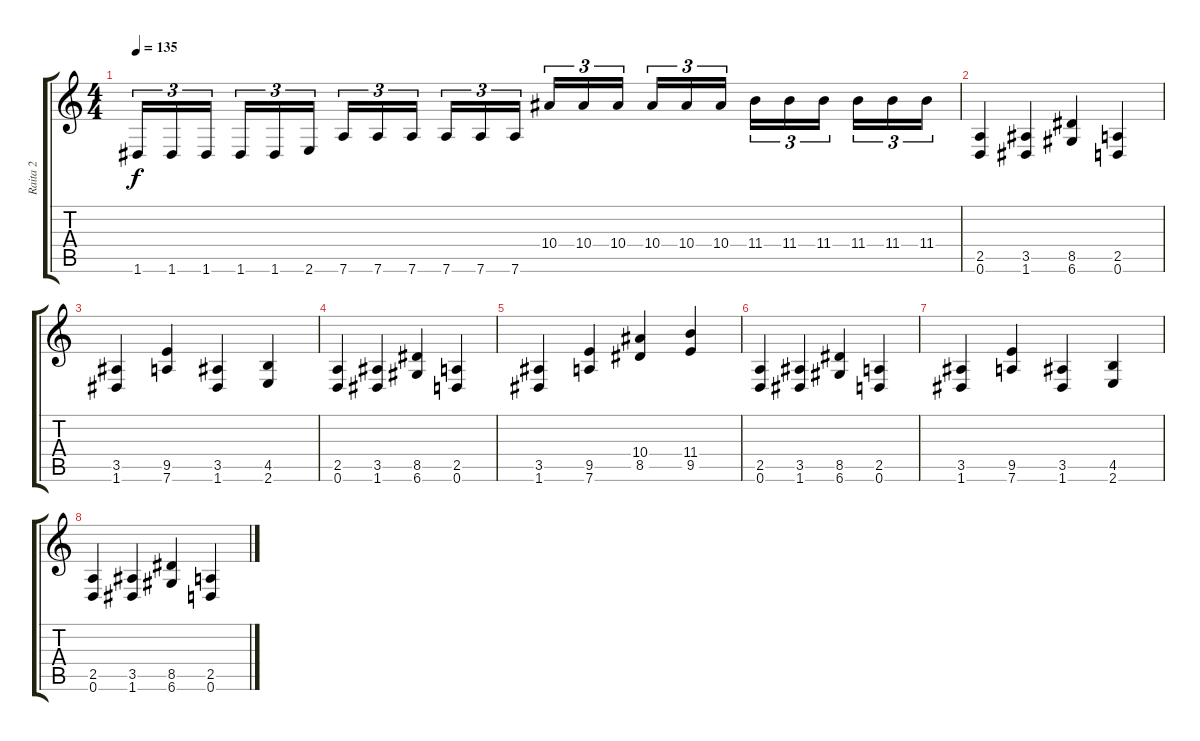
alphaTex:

\track ("Raita 2" "Raita 2") {instrument distortionguitar}
\staff {score tabs}
\tuning (D4 A3 F3 C3 G2 D2) {hide}
\ts (4 4)
\tempo 135
\clef g2
\ks c
1.6.16{tu (3 2) dy f} 1.6.16{tu (3 2)} 1.6.16{tu (3 2) beam splitsecondary} 1.6.16{tu (3 2)} 1.6.16{tu (3 2)} 2.6.16{tu (3 2)} 7.6.16{tu (3 2)} 7.6.16{tu (3 2)} 7.6.16{tu (3 2) beam splitsecondary} 7.6.16{tu (3 2)} 7.6.16{tu (3 2)} 7.6.16{tu (3 2)} 10.4.16{tu (3 2)} 10.4.16{tu (3 2)} 10.4.16{tu (3 2) beam splitsecondary} 10.4.16{tu (3 2)} 10.4.16{tu (3 2)} 10.4.16{tu (3 2)} 11.4.16{tu (3 2)} 11.4.16{tu (3 2)} 11.4.16{tu (3 2) beam splitsecondary} 11.4.16{tu (3 2)} 11.4.16{tu (3 2)} 11.4.16{tu (3 2)} |
(2.5 0.6).4 (3.5 1.6).4 (8.5 6.6).4 (2.5 0.6).4 |
(3.5 1.6).4 (9.5 7.6).4 (3.5 1.6).4 (4.5 2.6).4 |
(2.5 0.6).4 (3.5 1.6).4 (8.5 6.6).4 (2.5 0.6).4 |
(3.5 1.6).4 (9.5 7.6).4 (10.4 8.5).4 (11.4 9.5).4 |
(2.5 0.6).4 (3.5 1.6).4 (8.5 6.6).4 (2.5 0.6).4 |
(3.5 1.6).4 (9.5 7.6).4 (3.5 1.6).4 (4.5 2.6).4 |
(2.5 0.6).4 (3.5 1.6).4 (8.5 6.6).4 (2.5 0.6).4
